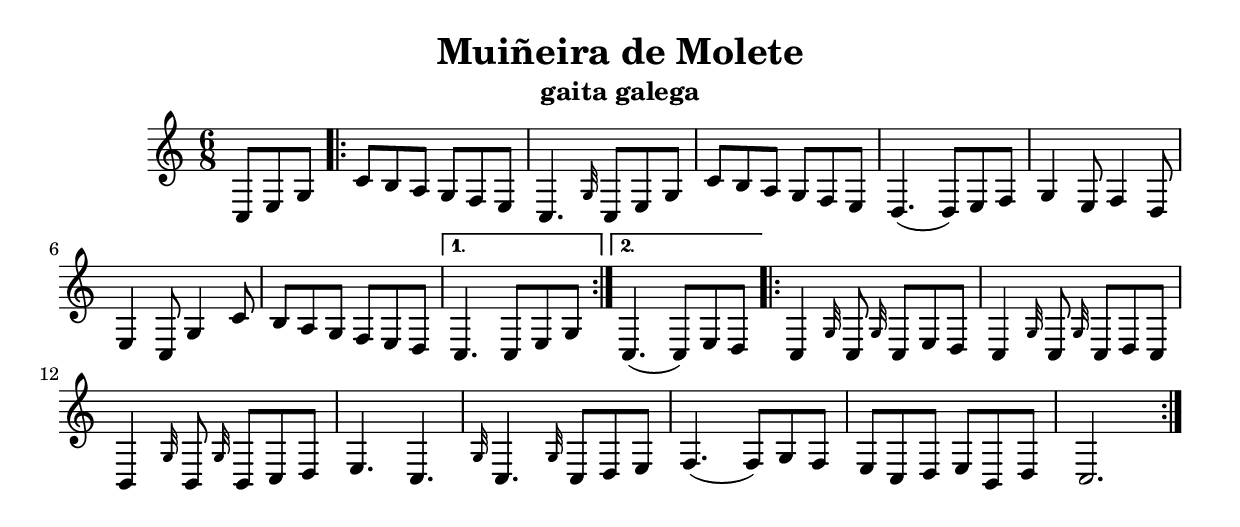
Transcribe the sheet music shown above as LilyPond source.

% Muiñeira de Molete
%
% Copyright 2013 by Nito Martinez
%
% This program is free software: you can redistribute it and/or modify
% it under the terms of the GNU General Public License as published by
% the Free Software Foundation, either version 3 of the License, or
% (at your option) any later version.
% Tradicional
\version "2.8.4"
\header {
title = "Muiñeira de Molete"
%composer = "popular"
instrument = "gaita galega"
}

%
% Master file for Galician Bagpipe
%

% Copyright 2013 by Nito Martinez
%
% This program is free software: you can redistribute it and/or modify
% it under the terms of the GNU General Public License as published by
% the Free Software Foundation, either version 3 of the License, or
% (at your option) any later version.
\version "2.16.0"

pSi = { \grace { b32 } }
pSiUp = { \grace { b'32 } }
pSol = { \grace { g32 } }
pLa = { \grace { a32 } }
pSolUp = { \grace { g'32 } }
bSi = { \grace { b32 } }
bSiDown = { \grace { b,32 } }
bFa = { \grace { f32 } }
bDo = { \grace { c32 } }
bDoDown = { \grace { c,32 } }

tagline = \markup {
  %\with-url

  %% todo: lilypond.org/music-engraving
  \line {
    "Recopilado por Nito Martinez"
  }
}




peza = {
  \relative {
    \clef treble
    \time 6/8
    \partial 4.
      c8 e g     
    \repeat volta 2
    {
      c8 b a g f e c4. \pSolUp c,8 e g c b a g f e d4.( d8 ) e f g4 e8 f4 d8 e4 c8 g'4 c8  b8 a g f e d
    }
    \alternative
    {
      { c4. c8 e g }
      { c,4.(c8) e8 d }
    }
    \repeat volta 2
    {
      c4 \pSolUp c,8 \pSolUp c, e8 d c4 \pSolUp c,8 \pSolUp c, d c b4 \pSolUp b,8 \pSolUp b,8 c d 
      e4. c4. \pSolUp c,4. \pSolUp c,8 d e f4.(f8) g f e c d e b d c2.
    }
    % \alternative
    % {
    %   { c4.( c4 ) e8 }
    %   { c4 r8 r4. }
    % }
  }
}



\score {
  \peza
  \layout {}
}

\score {
  
  \unfoldRepeats {
    \peza
  }
  \midi { 
%    \tempo 4=72
  }
}
